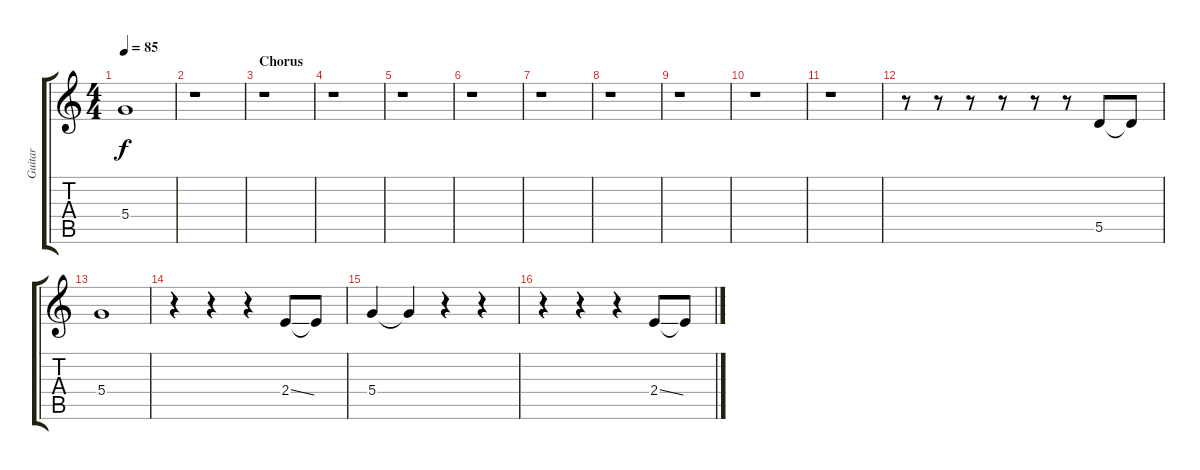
\track ("Guitar" "Guitar") {instrument acousticguitarnylon}
\staff {score tabs}
\tuning (E4 B3 G3 D3 A2 E2) {hide}
\ts (4 4)
\tempo 85
\clef g2
\ks c
5.4.1{dy f} |
r.1 |
\section ("" "Chorus")
r.1 |
r.1 |
r.1 |
r.1 |
r.1 |
r.1 |
r.1 |
r.1 |
r.1 |
r.8 r.8 r.8 r.8 r.8 r.8 5.5.8 5.5{t}.8 |
5.4.1 |
r.4 r.4 r.4 2.4{ss}.8 2.4{t}.8 |
5.4.4 5.4{t}.4 r.4 r.4 |
r.4 r.4 r.4 2.4{ss}.8 2.4{t}.8
